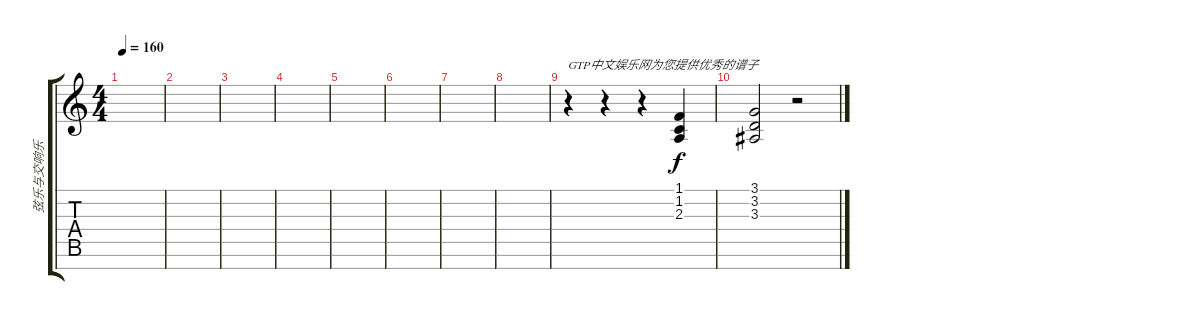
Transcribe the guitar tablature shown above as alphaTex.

\track ("弦乐与交响乐" "弦乐与交响乐") {instrument brasssection}
\staff {score tabs}
\tuning (E4 B3 G3 D3 A2 E2 B1) {hide}
\ts (4 4)
\tempo 160
\clef g2
\ks c
|
|
|
|
|
|
|
|
r.4{txt "GTP中文娱乐网为您提供优秀的谱子"} r.4 r.4 (1.1 1.2 2.3).4{instrument orchestrahit} |
(3.1 3.2 3.3).2 r.2
